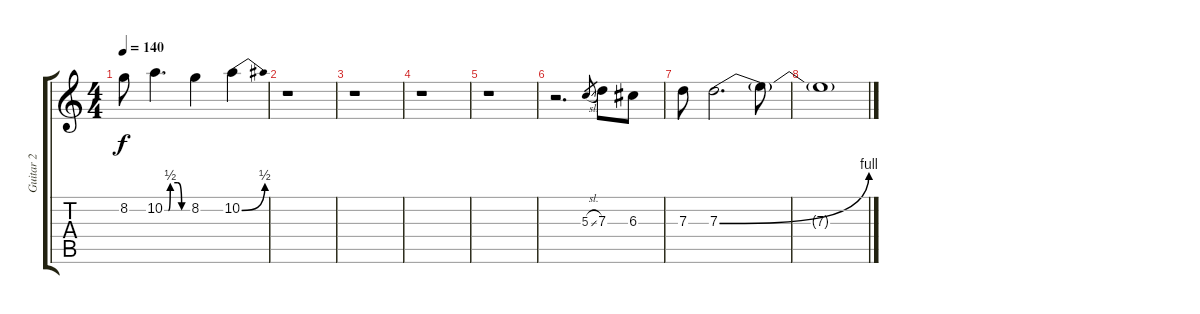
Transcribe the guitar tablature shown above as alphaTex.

\track ("Guitar 2" "Guitar 2") {instrument overdrivenguitar}
\staff {score tabs}
\tuning (E4 B3 G3 D3 A2 D2) {hide}
\ts (4 4)
\tempo 140
\clef g2
\ks c
8.2{t}.8{dy f} 10.2{be (custom 0 0 10 0 15 2 35 2 45 0 60 0)}.4{d} 8.2.4 10.2{be (bend 0 0 60 2)}.4 |
r.1 |
r.1 |
r.1 |
r.1 |
r.2{d} 5.3{sl}.8{gr} 7.3.8 6.3.8 |
7.3.8 7.3{be (bend 0 0 60 4)}.2{d} 7.3{t}.8 |
7.3{t}.1
